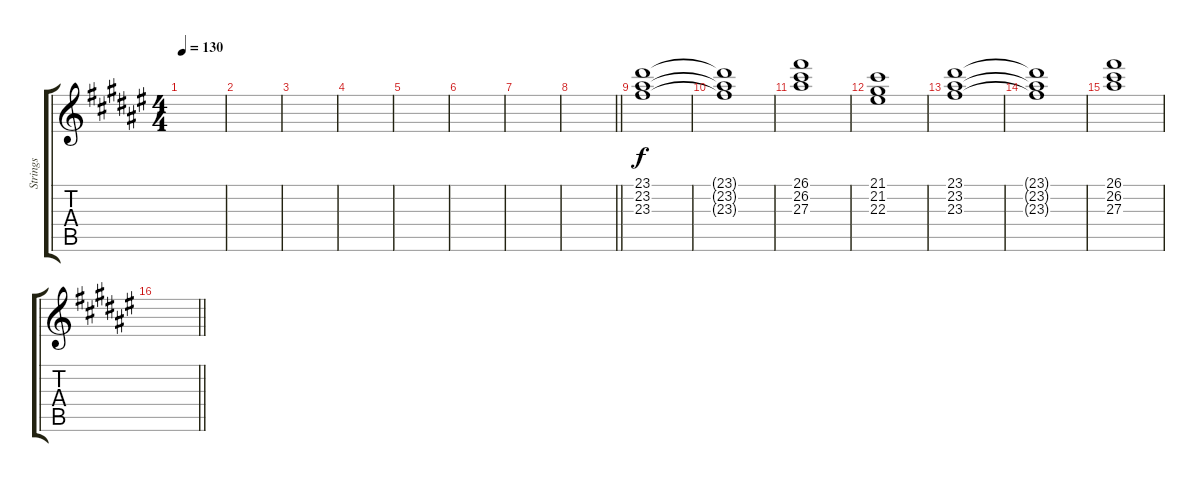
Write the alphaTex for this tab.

\track ("Strings" "Strings") {instrument fx4atmosphere}
\staff {score tabs}
\tuning (E4 B3 G3 D3 A2 E2) {hide}
\ts (4 4)
\tempo 130
\clef g2
\ks d#minor
|
|
|
|
|
|
|
\barLineRight lightlight
|
(23.1 23.2 23.3).1 |
(23.1{t} 23.2{t} 23.3{t}).1 |
(26.1 26.2 27.3).1 |
(21.1 21.2 22.3).1 |
(23.1 23.2 23.3).1 |
(23.1{t} 23.2{t} 23.3{t}).1 |
(26.1 26.2 27.3).1 |
\barLineRight lightlight
